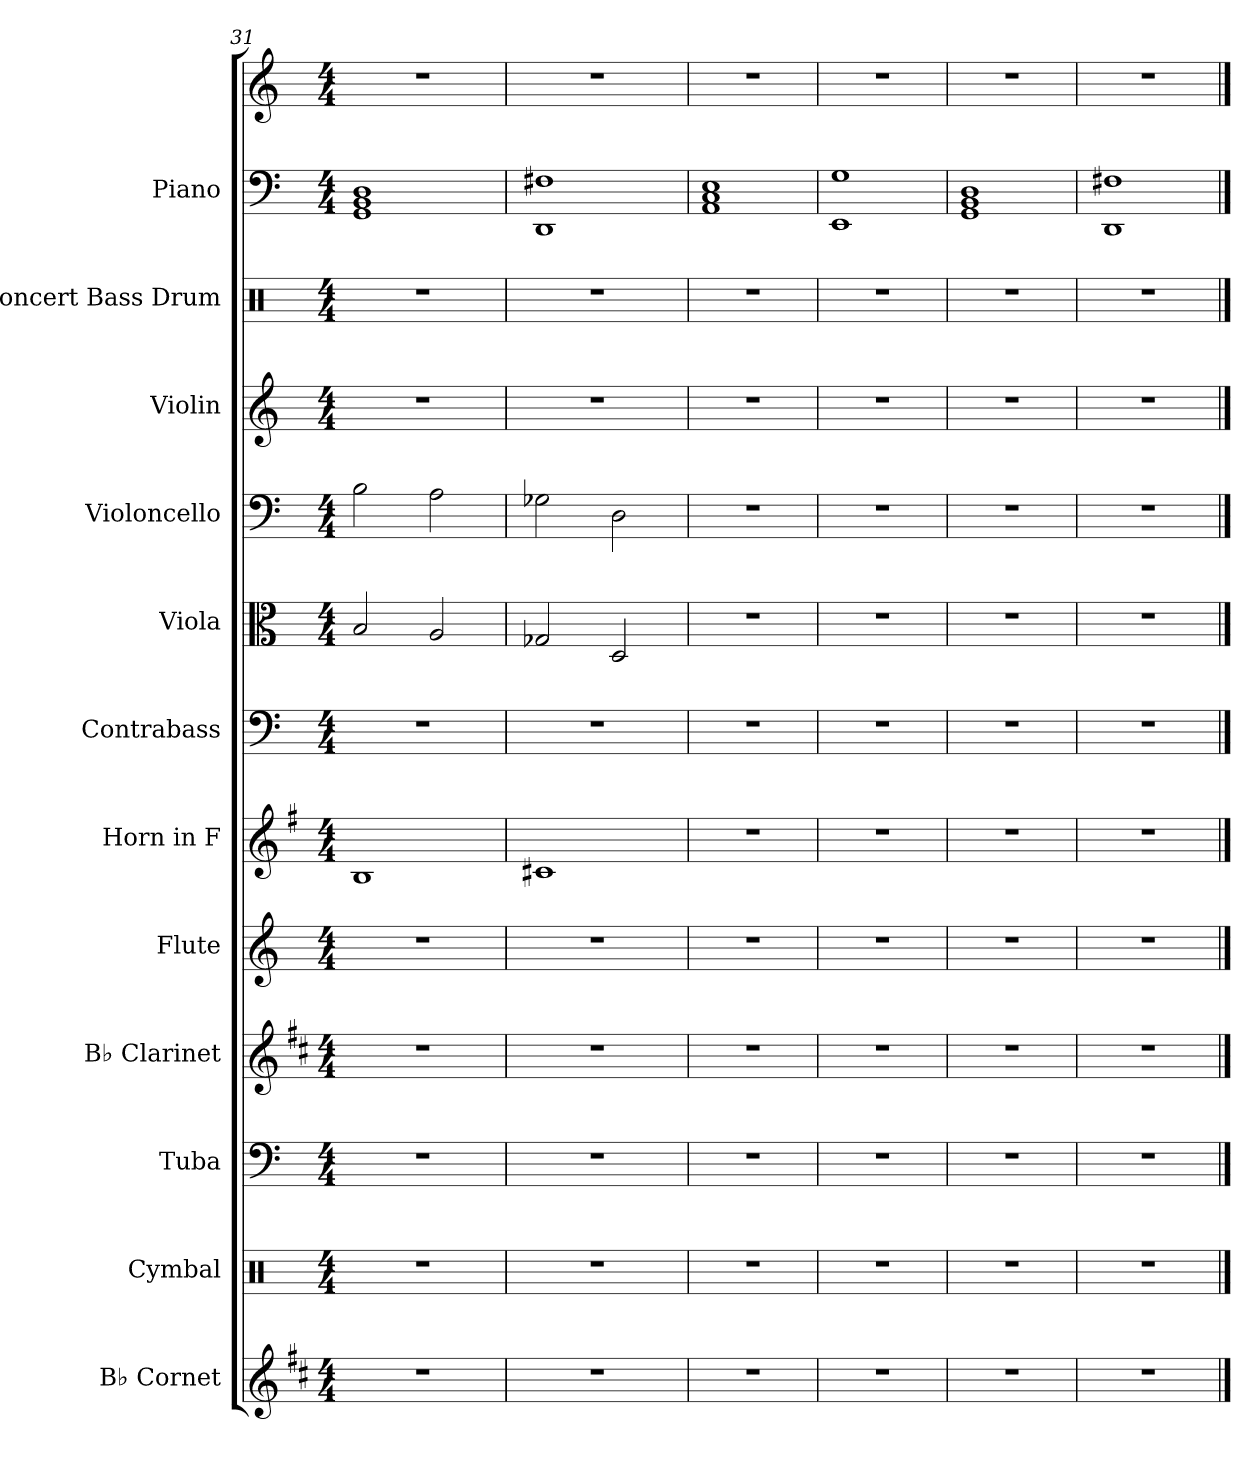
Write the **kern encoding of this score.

**kern	**kern	**kern	**kern	**kern	**kern	**kern	**kern	**kern	**kern	**kern	**kern	**kern
*part12	*part11	*part10	*part9	*part8	*part7	*part6	*part5	*part4	*part3	*part2	*part1	*part1
*staff13	*staff12	*staff11	*staff10	*staff9	*staff8	*staff7	*staff6	*staff5	*staff4	*staff3	*staff2	*staff1
*I"B♭ Cornet	*I"Cymbal	*I"Tuba	*I"B♭ Clarinet	*I"Flute	*I"Horn in F	*I"Contrabass	*I"Viola	*I"Violoncello	*I"Violin	*I"Concert Bass Drum	*I"Piano	*
*I'B♭ Cnt.	*I'Cym.	*I'Tba.	*I'B♭ Cl.	*I'Fl.	*	*I'Cb.	*I'Vla.	*I'Vc.	*I'Vln.	*I'Con. BD	*I'Pno.	*
*clefG2	*clefX	*clefF4	*clefG2	*clefG2	*clefG2	*clefF4	*clefC3	*clefF4	*clefG2	*clefX	*clefF4	*clefG2
*ITrd1c2	*	*	*ITrd1c2	*	*ITrd4c7	*ITrd7c12	*	*	*	*	*	*
*k[]	*k[]	*k[]	*k[]	*k[]	*k[]	*k[]	*k[]	*k[]	*k[]	*k[]	*k[]	*k[]
*M4/4	*M4/4	*M4/4	*M4/4	*M4/4	*M4/4	*M4/4	*M4/4	*M4/4	*M4/4	*M4/4	*M4/4	*M4/4
=31	=31	=31	=31	=31	=31	=31	=31	=31	=31	=31	=31	=31
1r	1r	1r	1r	1r	1E	1r	2B/	2B\	1r	1r	1GG 1BB 1D	1r
.	.	.	.	.	.	.	2A/	2A\	.	.	.	.
!!LO:PB:g=z
=32	=32	=32	=32	=32	=32	=32	=32	=32	=32	=32	=32	=32
1r	1r	1r	1r	1r	1F#X	1r	2G-X/	2G-X\	1r	1r	1DD 1F#X	1r
.	.	.	.	.	.	.	2D/	2D\	.	.	.	.
=33	=33	=33	=33	=33	=33	=33	=33	=33	=33	=33	=33	=33
1r	1r	1r	1r	1r	1r	1r	1r	1r	1r	1r	1AA 1C 1E	1r
=34	=34	=34	=34	=34	=34	=34	=34	=34	=34	=34	=34	=34
1r	1r	1r	1r	1r	1r	1r	1r	1r	1r	1r	1EE 1G	1r
=35	=35	=35	=35	=35	=35	=35	=35	=35	=35	=35	=35	=35
1r	1r	1r	1r	1r	1r	1r	1r	1r	1r	1r	1GG 1BB 1D	1r
=36	=36	=36	=36	=36	=36	=36	=36	=36	=36	=36	=36	=36
1r	1r	1r	1r	1r	1r	1r	1r	1r	1r	1r	1DD 1F#X	1r
==	==	==	==	==	==	==	==	==	==	==	==	==
*-	*-	*-	*-	*-	*-	*-	*-	*-	*-	*-	*-	*-
